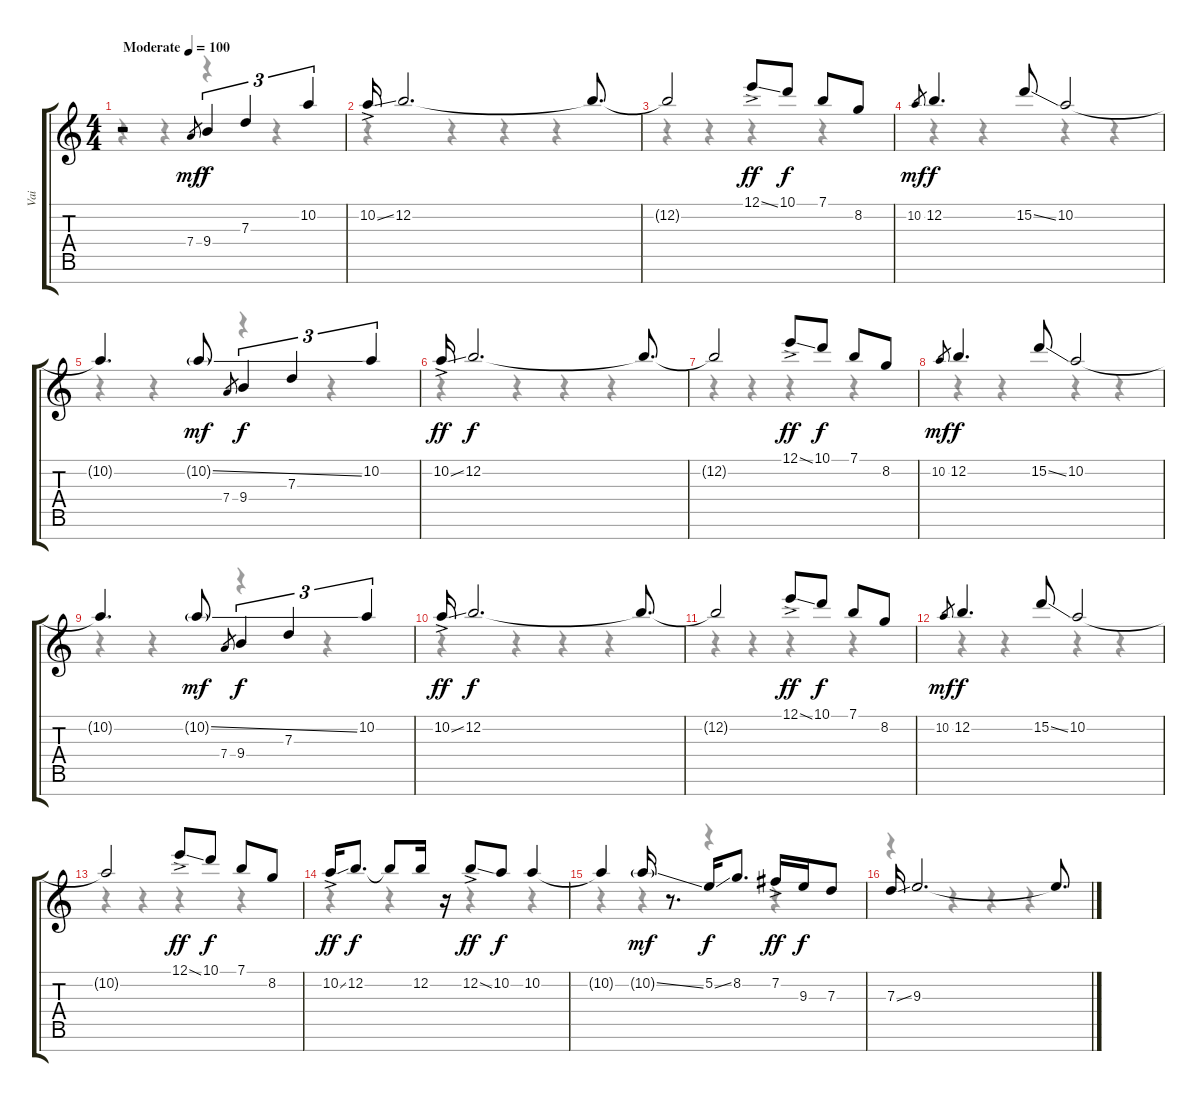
\track ("Vai" "Vai") {instrument overdrivenguitar}
\staff {score tabs}
\tuning (E4 B3 G3 D3 A2 E2 B1) {hide}
\voice
\ts (4 4)
\tempo (100 "Moderate")
\clef g2
\ks c
r.2{dy mf instrument overdrivenguitar} 7.4.8{gr} 9.4.4{tu (3 2) dy f} 7.3.4{tu (3 2)} 10.2.4{tu (3 2)} |
10.2{ss ac}.16 12.2.2{d} 12.2{t}.8{d} |
12.2{t}.2 12.1{ss ac}.8{dy ff} 10.1.8{dy f} 7.1.8 8.2.8 |
10.2.8{gr dy mf} 12.2.4{d dy f} 15.2{ss}.8 10.2.2 |
10.2{t}.4{d} 10.2{ss g}.8{dy mf} 7.4.8{gr} 9.4.4{tu (3 2) dy f} 7.3.4{tu (3 2)} 10.2.4{tu (3 2)} |
10.2{ss ac}.16{dy ff} 12.2.2{d dy f} 12.2{t}.8{d} |
12.2{t}.2 12.1{ss ac}.8{dy ff} 10.1.8{dy f} 7.1.8 8.2.8 |
10.2.8{gr dy mf} 12.2.4{d dy f} 15.2{ss}.8 10.2.2 |
10.2{t}.4{d} 10.2{ss g}.8{dy mf} 7.4.8{gr} 9.4.4{tu (3 2) dy f} 7.3.4{tu (3 2)} 10.2.4{tu (3 2)} |
10.2{ss ac}.16{dy ff} 12.2.2{d dy f} 12.2{t}.8{d} |
12.2{t}.2 12.1{ss ac}.8{dy ff} 10.1.8{dy f} 7.1.8 8.2.8 |
10.2.8{gr dy mf} 12.2.4{d dy f} 15.2{ss}.8 10.2.2 |
10.2{t}.2 12.1{ss ac}.8{dy ff} 10.1.8{dy f} 7.1.8 8.2.8 |
10.2{ss ac}.16{dy ff} 12.2.8{d dy f} 12.2{t}.8 12.2.16 r.16 12.2{ss ac}.8{dy ff} 10.2.8{dy f} 10.2.4 |
10.2{t}.4 10.2{ss g}.16{dy mf} r.8{d} 5.2{ss}.16{dy f} 8.2.8{d} 7.2{ac}.16{dy ff} 9.3.16{dy f} 7.3.8 |
7.3{ss}.16 9.3.2{d} 9.3{t}.8{d}
\voice
\clef g2
\ottava regular
\simile none
\ks c
r.4{dy f} r.4 r.4 r.4 |
r.4 r.4 r.4 r.4 |
r.4 r.4 r.4 r.4 |
r.4 r.4 r.4 r.4 |
r.4 r.4 r.4 r.4 |
r.4 r.4 r.4 r.4 |
r.4 r.4 r.4 r.4 |
r.4 r.4 r.4 r.4 |
r.4 r.4 r.4 r.4 |
r.4 r.4 r.4 r.4 |
r.4 r.4 r.4 r.4 |
r.4 r.4 r.4 r.4 |
r.4 r.4 r.4 r.4 |
r.4 r.4 r.4 r.4 |
r.4 r.4 r.4 r.4 |
r.4 r.4 r.4 r.4
